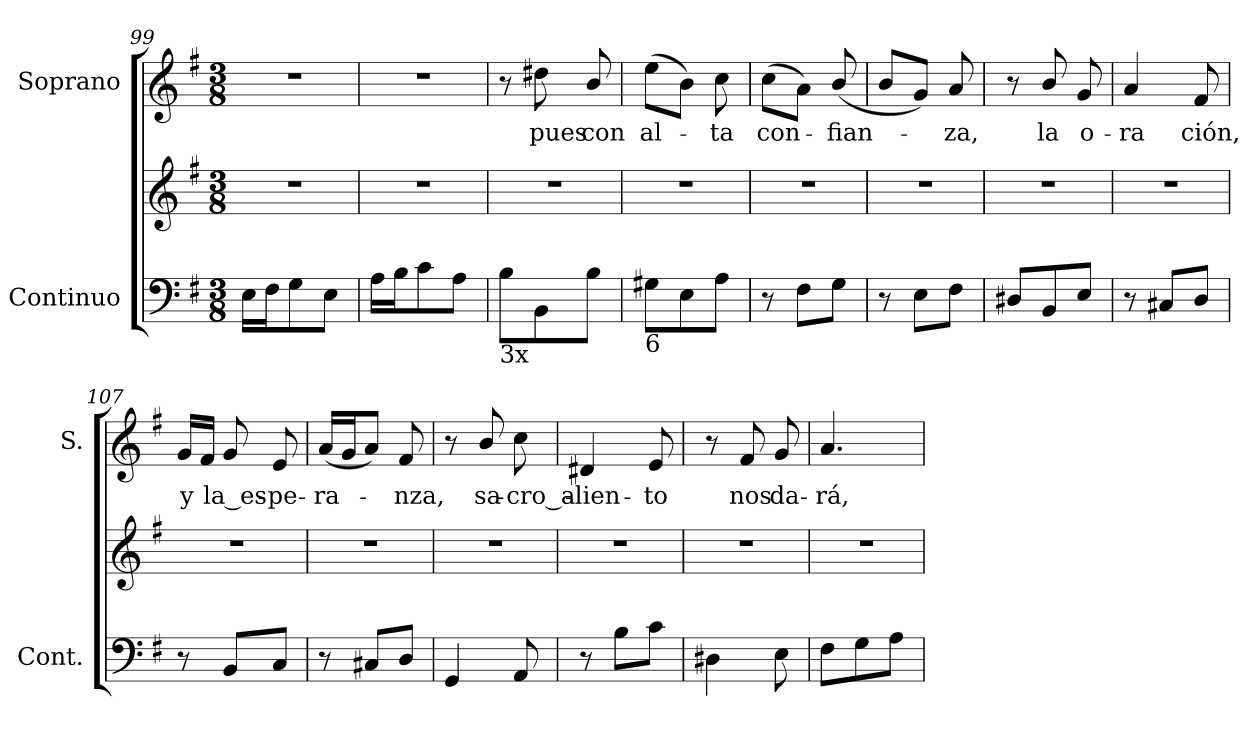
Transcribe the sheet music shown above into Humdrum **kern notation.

**kern	**kern	**kern	**text
*part2	*part2	*part1	*part1
*staff3	*staff2	*staff1	*staff1
*I"Continuo	*	*I"Soprano	*
*I'Cont.	*	*I'S.	*
*clefF4	*clefG2	*clefG2	*
*k[f#]	*k[f#]	*k[f#]	*
*G:	*G:	*G:	*
*M3/8	*M3/8	*M3/8	*
=99	=99	=99	=99
!	!LO:N:vis=1	!LO:N:vis=1	!
16Ei\LL	4.r	4.r	.
16F#i\J	.	.	.
8Gi\	.	.	.
8Ei\J	.	.	.
=100	=100	=100	=100
!	!LO:N:vis=1	!LO:N:vis=1	!
16Ai\LL	4.r	4.r	.
16Bi\J	.	.	.
8ci\	.	.	.
8Ai\J	.	.	.
=101	=101	=101	=101
!LO:TX:b:t=3x	!	!	!
!	!LO:N:vis=1	!	!
8Bi\L	4.r	8r	.
!	!	!	!LO:LY:b:color=#000000
8BBi\	.	8dd#Xi\	pues
!	!	!	!LO:LY:b:color=#000000
8Bi\J	.	8bi/	con
=102	=102	=102	=102
!	!LO:N:vis=1	!	!
!LO:TX:b:t=6	!	!	!
!	!	!	!LO:LY:b:color=#000000
8G#Xi\L	4.r	(8eei\L	al-
8Ei\	.	8bi\J)	.
!	!	!	!LO:LY:b:color=#000000
8Ai\J	.	8cci\	-ta
=103	=103	=103	=103
!	!LO:N:vis=1	!	!
!	!	!	!LO:LY:b:color=#000000
8r	4.r	(8cci\L	con-
8F#i\L	.	8ai\J)	.
!	!	!	!LO:LY:b:color=#000000
8Gi\J	.	(8bi/	-fian-
=104	=104	=104	=104
!	!LO:N:vis=1	!	!
8r	4.r	8bi/L	.
8Ei\L	.	8gi/J)	.
!	!	!	!LO:LY:b:color=#000000
8F#i\J	.	8ai/	-za,
=105	=105	=105	=105
!	!LO:N:vis=1	!	!
8D#Xi/L	4.r	8r	.
!	!	!	!LO:LY:b:color=#000000
8BBi/	.	8bi/	la
!	!	!	!LO:LY:b:color=#000000
8Ei/J	.	8gi/	o-
=106	=106	=106	=106
!	!LO:N:vis=1	!	!
!	!	!	!LO:LY:b:color=#000000
8r	4.r	4ai/	-ra
8C#Xi/L	.	.	.
!	!	!	!LO:LY:b:color=#000000
8Di/J	.	8f#i/	ción,
=107	=107	=107	=107
!	!LO:N:vis=1	!	!
!	!	!	!LO:LY:b:color=#000000
8r	4.r	16gi/LL	y
.	.	16f#i/JJ	.
!	!	!	!LO:LY:b:color=#000000
8BBi/L	.	8gi/	la_es-
!	!	!	!LO:LY:b:color=#000000
8Ci/J	.	8ei/	-pe-
!!LO:PB:g=z
=108	=108	=108	=108
!	!LO:N:vis=1	!	!
!	!	!	!LO:LY:b:color=#000000
8r	4.r	(16ai/LL	-ra-
.	.	16gi/J	.
8C#Xi/L	.	8ai/J)	.
!	!	!	!LO:LY:b:color=#000000
8Di/J	.	8f#i/	-nza,
=109	=109	=109	=109
!	!LO:N:vis=1	!	!
4GGi/	4.r	8r	.
!	!	!	!LO:LY:b:color=#000000
.	.	8bi/	sa-
!	!	!	!LO:LY:b:color=#000000
8AAi/	.	8cci\	-cro_a-
=110	=110	=110	=110
!	!LO:N:vis=1	!	!
!	!	!	!LO:LY:b:color=#000000
8r	4.r	4d#Xi/	-lien-
8Bi\L	.	.	.
!	!	!	!LO:LY:b:color=#000000
8ci\J	.	8ei/	-to
=111	=111	=111	=111
!	!LO:N:vis=1	!	!
4D#Xi\	4.r	8r	.
!	!	!	!LO:LY:b:color=#000000
.	.	8f#i/	nos
!	!	!	!LO:LY:b:color=#000000
8Ei\	.	8gi/	da-
=112	=112	=112	=112
!	!LO:N:vis=1	!	!
!	!	!	!LO:LY:b:color=#000000
8F#i\L	4.r	4.ai/	-rá,
8Gi\	.	.	.
8Ai\J	.	.	.
=	=	=	=
*-	*-	*-	*-
